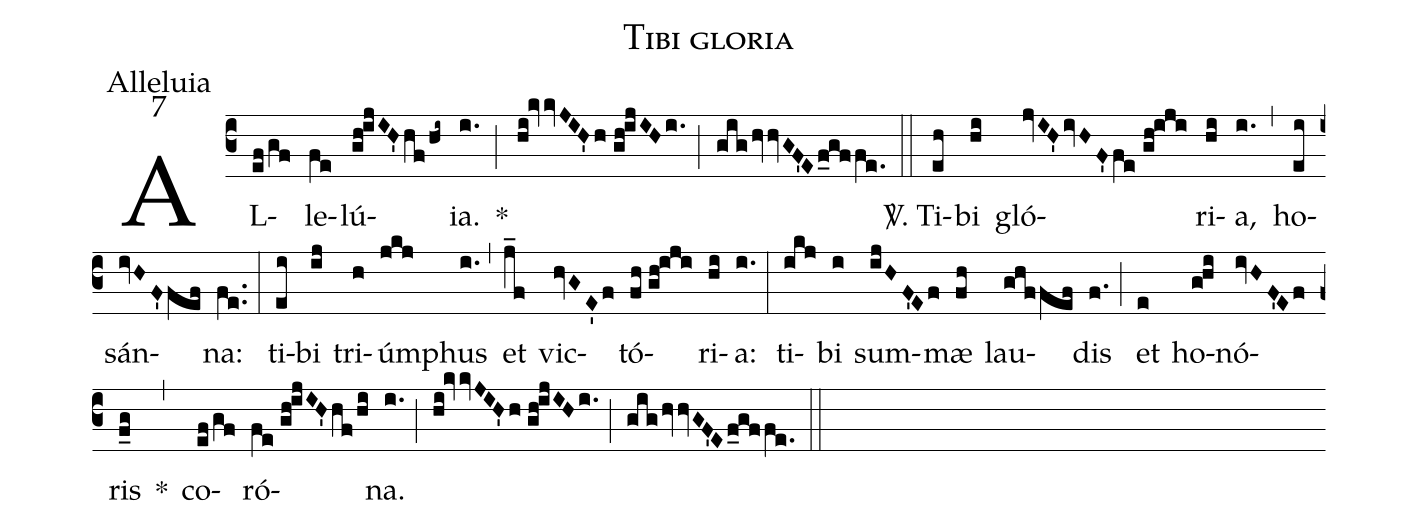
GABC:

name: Tibi gloria;
office-part: Alleluia;
mode: 7;
%%
(c3) AL(ef/gf)le(fe)lú(gh!ijIH'hf/hi~)ia.(i.) *(;) (hi!kvvJIH'h//gh!ijIHi.) (;) (gighvvGF'Ef_gffe.) (::)
<sp>V/</sp>. Ti(eh)bi(hi) gló(jvIH'ivHF'fe//gh!iji)ri(hi)a,(i.) (,) ho(ei)sán(ivHF'fef)na:(fe..) (:)
ti(ei)bi(ij) tri(h)úm(jkj)phus(i.) (,) et(j_f) vic(hvGE'f)tó(fh//gh!iji)ri(hi)a:(i.) (:)
ti(ikj)bi(i) sum(ijHF'Ef)mæ(fh) lau(ghffef)dis(f.) (;) et(e) ho(g!hi)nó(ivHF'Ef)ris(f_g) *(,) co(ef/gf)ró(fe//gh!ijIH'hf/hi)na.(i.) (;) (hi!kvvJIH'h//gh!ijIHi.) (;) (gighvvGF'Ef_gffe.) (::)
